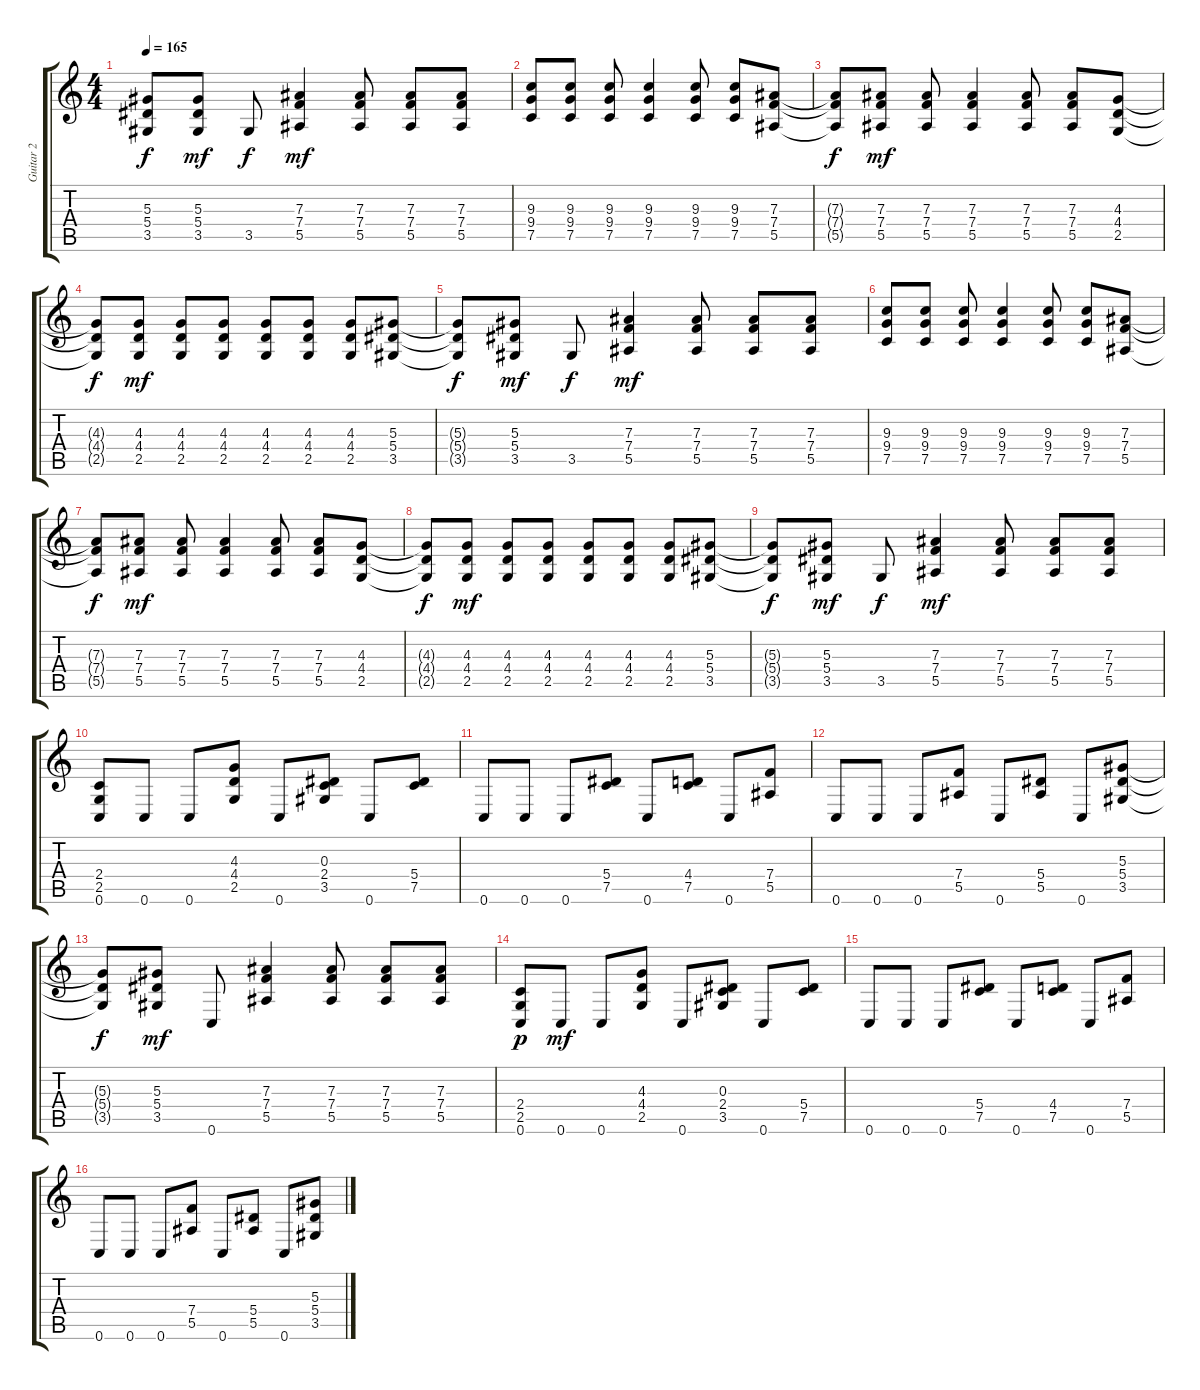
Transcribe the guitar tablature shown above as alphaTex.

\track ("Guitar 2" "Guitar 2") {instrument distortionguitar}
\staff {score tabs}
\tuning (C4 G3 Eb3 Bb2 F2 C2) {hide}
\ts (4 4)
\tempo 165
\clef g2
\ks c
(5.3{t} 5.4{t} 3.5{t}).8{dy f} (5.3 5.4 3.5).8{dy mf} 3.5.8{dy f} (7.3 7.4 5.5).4{dy mf} (7.3 7.4 5.5).8 (7.3 7.4 5.5).8 (7.3 7.4 5.5).8 |
(9.3 9.4 7.5).8 (9.3 9.4 7.5).8 (9.3 9.4 7.5).8 (9.3 9.4 7.5).4 (9.3 9.4 7.5).8 (9.3 9.4 7.5).8 (7.3 7.4 5.5).8 |
(7.3{t} 7.4{t} 5.5{t}).8{dy f} (7.3 7.4 5.5).8{dy mf} (7.3 7.4 5.5).8 (7.3 7.4 5.5).4 (7.3 7.4 5.5).8 (7.3 7.4 5.5).8 (4.3 4.4 2.5).8 |
(4.3{t} 4.4{t} 2.5{t}).8{dy f} (4.3 4.4 2.5).8{dy mf} (4.3 4.4 2.5).8 (4.3 4.4 2.5).8 (4.3 4.4 2.5).8 (4.3 4.4 2.5).8 (4.3 4.4 2.5).8 (5.3 5.4 3.5).8 |
(5.3{t} 5.4{t} 3.5{t}).8{dy f} (5.3 5.4 3.5).8{dy mf} 3.5.8{dy f} (7.3 7.4 5.5).4{dy mf} (7.3 7.4 5.5).8 (7.3 7.4 5.5).8 (7.3 7.4 5.5).8 |
(9.3 9.4 7.5).8 (9.3 9.4 7.5).8 (9.3 9.4 7.5).8 (9.3 9.4 7.5).4 (9.3 9.4 7.5).8 (9.3 9.4 7.5).8 (7.3 7.4 5.5).8 |
(7.3{t} 7.4{t} 5.5{t}).8{dy f} (7.3 7.4 5.5).8{dy mf} (7.3 7.4 5.5).8 (7.3 7.4 5.5).4 (7.3 7.4 5.5).8 (7.3 7.4 5.5).8 (4.3 4.4 2.5).8 |
(4.3{t} 4.4{t} 2.5{t}).8{dy f} (4.3 4.4 2.5).8{dy mf} (4.3 4.4 2.5).8 (4.3 4.4 2.5).8 (4.3 4.4 2.5).8 (4.3 4.4 2.5).8 (4.3 4.4 2.5).8 (5.3 5.4 3.5).8 |
(5.3{t} 5.4{t} 3.5{t}).8{dy f} (5.3 5.4 3.5).8{dy mf} 3.5.8{dy f} (7.3 7.4 5.5).4{dy mf} (7.3 7.4 5.5).8 (7.3 7.4 5.5).8 (7.3 7.4 5.5).8 |
(2.4 2.5 0.6).8{balance 13} 0.6.8 0.6.8 (4.3 4.4 2.5).8 0.6.8 (0.3 2.4 3.5).8 0.6.8 (5.4 7.5).8 |
0.6.8 0.6.8 0.6.8 (5.4 7.5).8 0.6.8 (4.4 7.5).8 0.6.8 (7.4 5.5).8 |
0.6.8 0.6.8 0.6.8 (7.4 5.5).8 0.6.8 (5.4 5.5).8 0.6.8 (5.3 5.4 3.5).8 |
(5.3{t} 5.4{t} 3.5{t}).8{dy f} (5.3 5.4 3.5).8{dy mf} 0.6.8 (7.3 7.4 5.5).4 (7.3 7.4 5.5).8 (7.3 7.4 5.5).8 (7.3 7.4 5.5).8 |
(2.4 2.5 0.6).8{dy p} 0.6.8{dy mf} 0.6.8 (4.3 4.4 2.5).8 0.6.8 (0.3 2.4 3.5).8 0.6.8 (5.4 7.5).8 |
0.6.8 0.6.8 0.6.8 (5.4 7.5).8 0.6.8 (4.4 7.5).8 0.6.8 (7.4 5.5).8 |
0.6.8 0.6.8 0.6.8 (7.4 5.5).8 0.6.8 (5.4 5.5).8 0.6.8 (5.3 5.4 3.5).8
